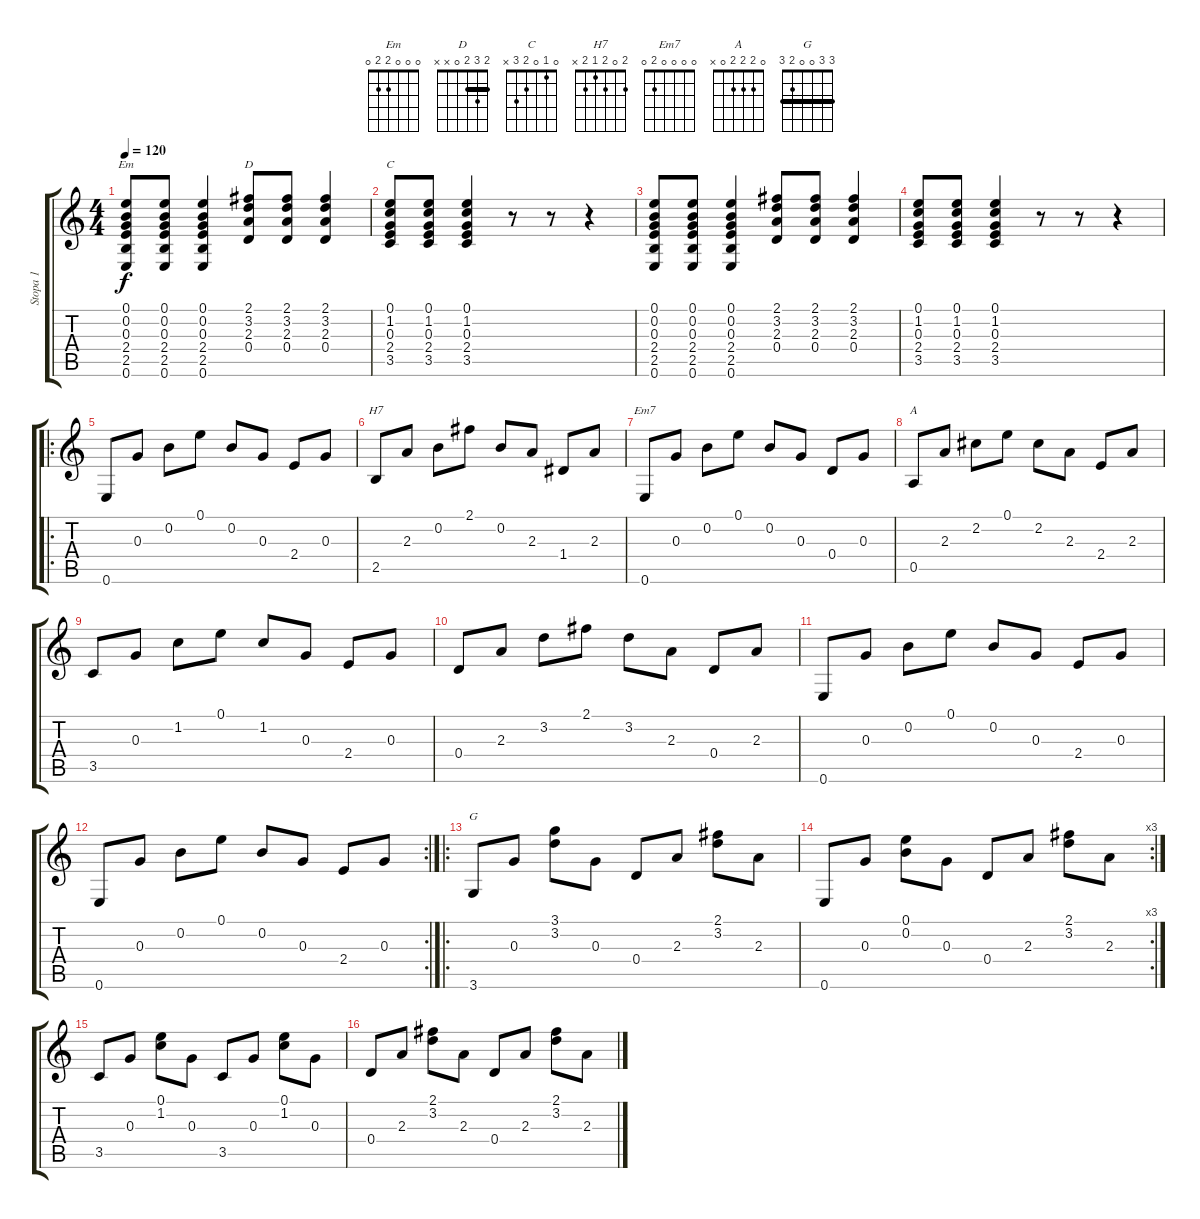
\track ("Stopa 1" "Stopa 1") {instrument acousticguitarnylon}
\staff {score tabs}
\tuning (E4 B3 G3 D3 A2 E2) {hide}
\chord ("Em" 0 0 0 2 2 0)
\chord ("D" 2 3 2 0 x x) {barre 2}
\chord ("C" 0 1 0 2 3 x)
\chord ("H7" 2 0 2 1 2 x)
\chord ("Em7" 0 0 0 0 2 0)
\chord ("A" 0 2 2 2 0 x)
\chord ("G" 3 3 0 0 2 3) {barre 3}
\ts (4 4)
\tempo 120
\clef g2
\ks c
(0.1 0.2 0.3 2.4 2.5 0.6).8{ch "Em" dy f} (0.1 0.2 0.3 2.4 2.5 0.6).8 (0.1 0.2 0.3 2.4 2.5 0.6).4 (2.1 3.2 2.3 0.4).8{ch "D"} (2.1 3.2 2.3 0.4).8 (2.1 3.2 2.3 0.4).4 |
(0.1 1.2 0.3 2.4 3.5).8{ch "C"} (0.1 1.2 0.3 2.4 3.5).8 (0.1 1.2 0.3 2.4 3.5).4 r.8 r.8 r.4 |
(0.1 0.2 0.3 2.4 2.5 0.6).8 (0.1 0.2 0.3 2.4 2.5 0.6).8 (0.1 0.2 0.3 2.4 2.5 0.6).4 (2.1 3.2 2.3 0.4).8 (2.1 3.2 2.3 0.4).8 (2.1 3.2 2.3 0.4).4 |
(0.1 1.2 0.3 2.4 3.5).8 (0.1 1.2 0.3 2.4 3.5).8 (0.1 1.2 0.3 2.4 3.5).4 r.8 r.8 r.4 |
\ro
0.6.8 0.3.8 0.2.8 0.1.8 0.2.8 0.3.8 2.4.8 0.3.8 |
2.5.8{ch "H7"} 2.3.8 0.2.8 2.1.8 0.2.8 2.3.8 1.4.8 2.3.8 |
0.6.8{ch "Em7"} 0.3.8 0.2.8 0.1.8 0.2.8 0.3.8 0.4.8 0.3.8 |
0.5.8{ch "A"} 2.3.8 2.2.8 0.1.8 2.2.8 2.3.8 2.4.8 2.3.8 |
3.5.8 0.3.8 1.2.8 0.1.8 1.2.8 0.3.8 2.4.8 0.3.8 |
0.4.8 2.3.8 3.2.8 2.1.8 3.2.8 2.3.8 0.4.8 2.3.8 |
0.6.8 0.3.8 0.2.8 0.1.8 0.2.8 0.3.8 2.4.8 0.3.8 |
\rc 2
0.6.8 0.3.8 0.2.8 0.1.8 0.2.8 0.3.8 2.4.8 0.3.8 |
\ro
3.6.8{ch "G"} 0.3.8 (3.1 3.2).8 0.3.8 0.4.8 2.3.8 (2.1 3.2).8 2.3.8 |
\rc 3
0.6.8 0.3.8 (0.1 0.2).8 0.3.8 0.4.8 2.3.8 (2.1 3.2).8 2.3.8 |
3.5.8 0.3.8 (0.1 1.2).8 0.3.8 3.5.8 0.3.8 (0.1 1.2).8 0.3.8 |
0.4.8 2.3.8 (2.1 3.2).8 2.3.8 0.4.8 2.3.8 (2.1 3.2).8 2.3.8
